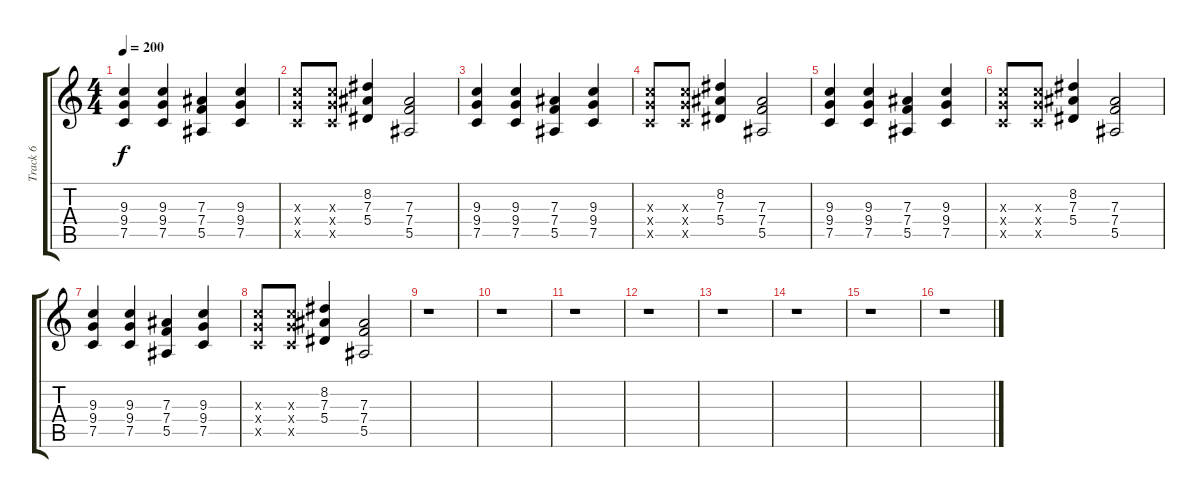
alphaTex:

\track ("Track 6" "Track 6") {instrument distortionguitar}
\staff {score tabs}
\tuning (C4 G3 Eb3 Bb2 F2 C2) {hide}
\ts (4 4)
\tempo 200
\clef g2
\ks c
(9.3 9.4 7.5).4{dy f} (9.3 9.4 7.5).4 (7.3 7.4 5.5).4 (9.3 9.4 7.5).4 |
(9.3{x} 9.4{x} 7.5{x}).8 (9.3{x} 9.4{x} 7.5{x}).8 (8.2 7.3 5.4).4 (7.3 7.4 5.5).2 |
(9.3 9.4 7.5).4 (9.3 9.4 7.5).4 (7.3 7.4 5.5).4 (9.3 9.4 7.5).4 |
(9.3{x} 9.4{x} 7.5{x}).8 (9.3{x} 9.4{x} 7.5{x}).8 (8.2 7.3 5.4).4 (7.3 7.4 5.5).2 |
(9.3 9.4 7.5).4 (9.3 9.4 7.5).4 (7.3 7.4 5.5).4 (9.3 9.4 7.5).4 |
(9.3{x} 9.4{x} 7.5{x}).8 (9.3{x} 9.4{x} 7.5{x}).8 (8.2 7.3 5.4).4 (7.3 7.4 5.5).2 |
(9.3 9.4 7.5).4 (9.3 9.4 7.5).4 (7.3 7.4 5.5).4 (9.3 9.4 7.5).4 |
(9.3{x} 9.4{x} 7.5{x}).8 (9.3{x} 9.4{x} 7.5{x}).8 (8.2 7.3 5.4).4 (7.3 7.4 5.5).2 |
r.1 |
r.1 |
r.1 |
r.1 |
r.1 |
r.1 |
r.1 |
r.1
